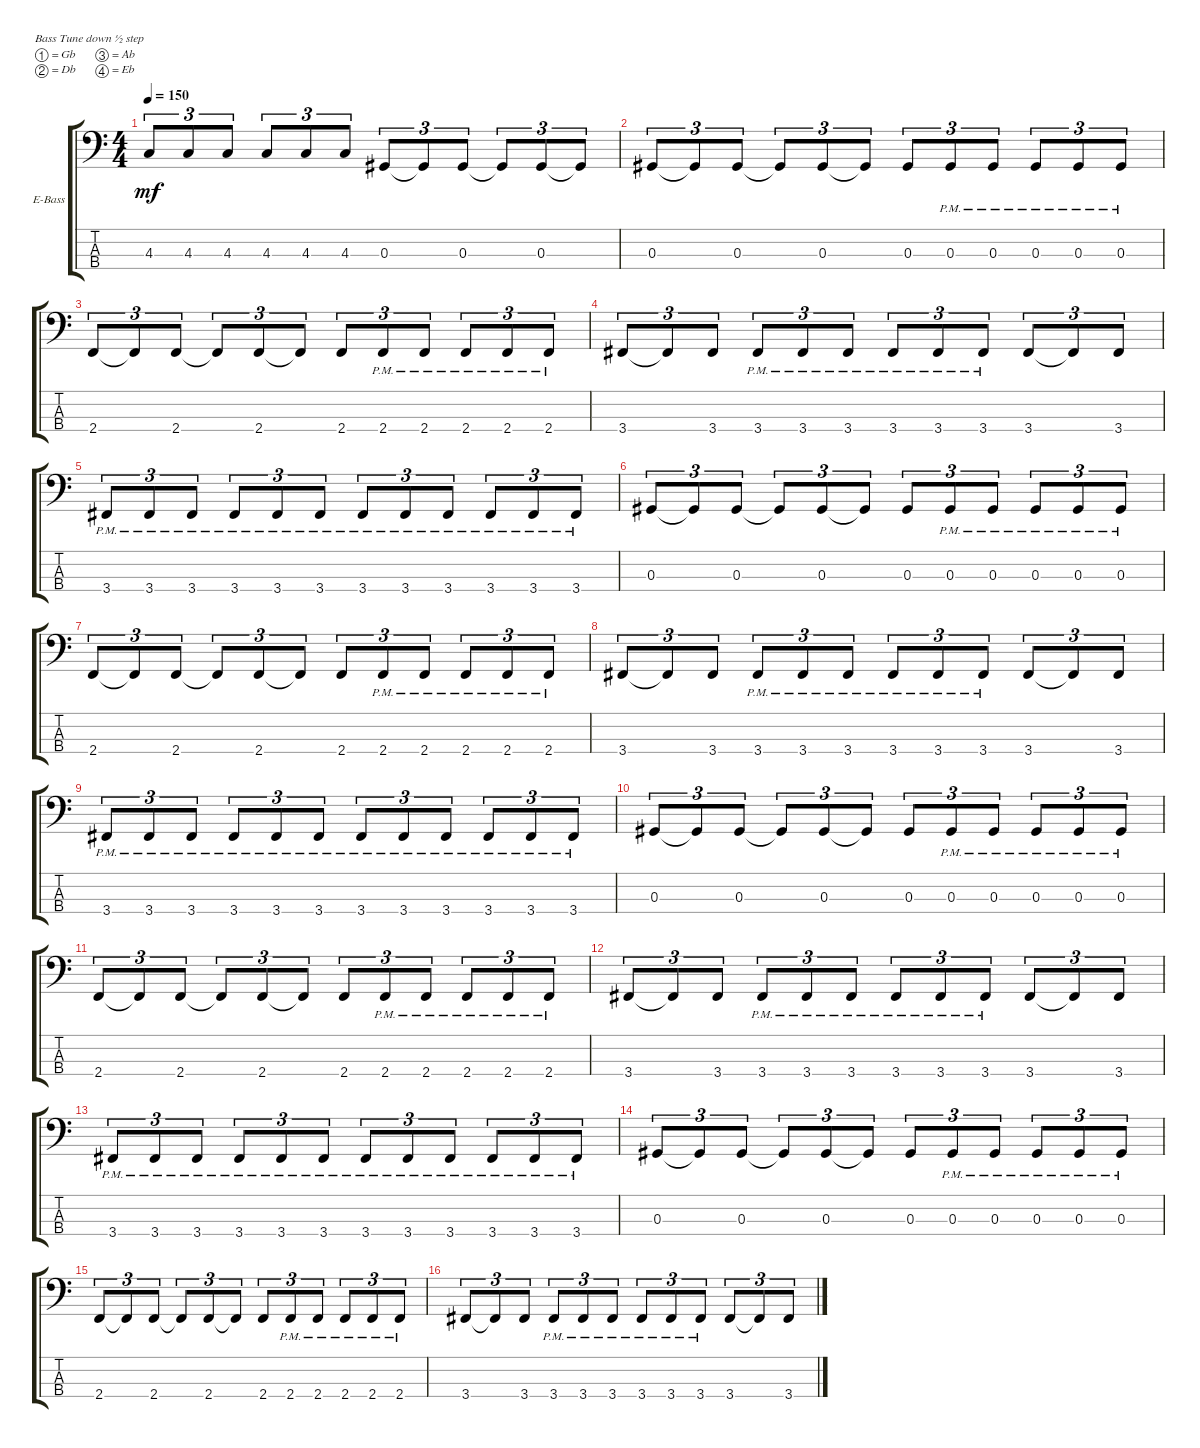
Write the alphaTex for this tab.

\bracketExtendMode groupsimilarinstruments
\firstSystemTrackNameOrientation horizontal
\otherSystemsTrackNameOrientation horizontal
\track ("Electric Bass" "E-Bass") {instrument electricbassfinger}
\staff {score tabs}
\tuning (Gb2 Db2 Ab1 Eb1)
\ts (4 4)
\tempo 150
\clef f4
\ks c
4.3.8{tu (3 2) dy mf} 4.3.8{tu (3 2)} 4.3.8{tu (3 2)} 4.3.8{tu (3 2)} 4.3.8{tu (3 2)} 4.3.8{tu (3 2)} 0.3.8{tu (3 2)} 0.3{t}.8{tu (3 2)} 0.3.8{tu (3 2)} 0.3{t}.8{tu (3 2)} 0.3.8{tu (3 2)} 0.3{t}.8{tu (3 2)} |
0.3.8{tu (3 2)} 0.3{t}.8{tu (3 2)} 0.3.8{tu (3 2)} 0.3{t}.8{tu (3 2)} 0.3.8{tu (3 2)} 0.3{t}.8{tu (3 2)} 0.3.8{tu (3 2)} 0.3{pm}.8{tu (3 2)} 0.3{pm}.8{tu (3 2)} 0.3{pm}.8{tu (3 2)} 0.3{pm}.8{tu (3 2)} 0.3{pm}.8{tu (3 2)} |
2.4.8{tu (3 2)} 2.4{t}.8{tu (3 2)} 2.4.8{tu (3 2)} 2.4{t}.8{tu (3 2)} 2.4.8{tu (3 2)} 2.4{t}.8{tu (3 2)} 2.4.8{tu (3 2)} 2.4{pm}.8{tu (3 2)} 2.4{pm}.8{tu (3 2)} 2.4{pm}.8{tu (3 2)} 2.4{pm}.8{tu (3 2)} 2.4{pm}.8{tu (3 2)} |
3.4.8{tu (3 2)} 3.4{t}.8{tu (3 2)} 3.4.8{tu (3 2)} 3.4{pm}.8{tu (3 2)} 3.4{pm}.8{tu (3 2)} 3.4{pm}.8{tu (3 2)} 3.4{pm}.8{tu (3 2)} 3.4{pm}.8{tu (3 2)} 3.4{pm}.8{tu (3 2)} 3.4.8{tu (3 2)} 3.4{t}.8{tu (3 2)} 3.4.8{tu (3 2)} |
3.4{pm}.8{tu (3 2)} 3.4{pm}.8{tu (3 2)} 3.4{pm}.8{tu (3 2)} 3.4{pm}.8{tu (3 2)} 3.4{pm}.8{tu (3 2)} 3.4{pm}.8{tu (3 2)} 3.4{pm}.8{tu (3 2)} 3.4{pm}.8{tu (3 2)} 3.4{pm}.8{tu (3 2)} 3.4{pm}.8{tu (3 2)} 3.4{pm}.8{tu (3 2)} 3.4{pm}.8{tu (3 2)} |
0.3.8{tu (3 2)} 0.3{t}.8{tu (3 2)} 0.3.8{tu (3 2)} 0.3{t}.8{tu (3 2)} 0.3.8{tu (3 2)} 0.3{t}.8{tu (3 2)} 0.3.8{tu (3 2)} 0.3{pm}.8{tu (3 2)} 0.3{pm}.8{tu (3 2)} 0.3{pm}.8{tu (3 2)} 0.3{pm}.8{tu (3 2)} 0.3{pm}.8{tu (3 2)} |
2.4.8{tu (3 2)} 2.4{t}.8{tu (3 2)} 2.4.8{tu (3 2)} 2.4{t}.8{tu (3 2)} 2.4.8{tu (3 2)} 2.4{t}.8{tu (3 2)} 2.4.8{tu (3 2)} 2.4{pm}.8{tu (3 2)} 2.4{pm}.8{tu (3 2)} 2.4{pm}.8{tu (3 2)} 2.4{pm}.8{tu (3 2)} 2.4{pm}.8{tu (3 2)} |
3.4.8{tu (3 2)} 3.4{t}.8{tu (3 2)} 3.4.8{tu (3 2)} 3.4{pm}.8{tu (3 2)} 3.4{pm}.8{tu (3 2)} 3.4{pm}.8{tu (3 2)} 3.4{pm}.8{tu (3 2)} 3.4{pm}.8{tu (3 2)} 3.4{pm}.8{tu (3 2)} 3.4.8{tu (3 2)} 3.4{t}.8{tu (3 2)} 3.4.8{tu (3 2)} |
3.4{pm}.8{tu (3 2)} 3.4{pm}.8{tu (3 2)} 3.4{pm}.8{tu (3 2)} 3.4{pm}.8{tu (3 2)} 3.4{pm}.8{tu (3 2)} 3.4{pm}.8{tu (3 2)} 3.4{pm}.8{tu (3 2)} 3.4{pm}.8{tu (3 2)} 3.4{pm}.8{tu (3 2)} 3.4{pm}.8{tu (3 2)} 3.4{pm}.8{tu (3 2)} 3.4{pm}.8{tu (3 2)} |
0.3.8{tu (3 2)} 0.3{t}.8{tu (3 2)} 0.3.8{tu (3 2)} 0.3{t}.8{tu (3 2)} 0.3.8{tu (3 2)} 0.3{t}.8{tu (3 2)} 0.3.8{tu (3 2)} 0.3{pm}.8{tu (3 2)} 0.3{pm}.8{tu (3 2)} 0.3{pm}.8{tu (3 2)} 0.3{pm}.8{tu (3 2)} 0.3{pm}.8{tu (3 2)} |
2.4.8{tu (3 2)} 2.4{t}.8{tu (3 2)} 2.4.8{tu (3 2)} 2.4{t}.8{tu (3 2)} 2.4.8{tu (3 2)} 2.4{t}.8{tu (3 2)} 2.4.8{tu (3 2)} 2.4{pm}.8{tu (3 2)} 2.4{pm}.8{tu (3 2)} 2.4{pm}.8{tu (3 2)} 2.4{pm}.8{tu (3 2)} 2.4{pm}.8{tu (3 2)} |
3.4.8{tu (3 2)} 3.4{t}.8{tu (3 2)} 3.4.8{tu (3 2)} 3.4{pm}.8{tu (3 2)} 3.4{pm}.8{tu (3 2)} 3.4{pm}.8{tu (3 2)} 3.4{pm}.8{tu (3 2)} 3.4{pm}.8{tu (3 2)} 3.4{pm}.8{tu (3 2)} 3.4.8{tu (3 2)} 3.4{t}.8{tu (3 2)} 3.4.8{tu (3 2)} |
3.4{pm}.8{tu (3 2)} 3.4{pm}.8{tu (3 2)} 3.4{pm}.8{tu (3 2)} 3.4{pm}.8{tu (3 2)} 3.4{pm}.8{tu (3 2)} 3.4{pm}.8{tu (3 2)} 3.4{pm}.8{tu (3 2)} 3.4{pm}.8{tu (3 2)} 3.4{pm}.8{tu (3 2)} 3.4{pm}.8{tu (3 2)} 3.4{pm}.8{tu (3 2)} 3.4{pm}.8{tu (3 2)} |
0.3.8{tu (3 2)} 0.3{t}.8{tu (3 2)} 0.3.8{tu (3 2)} 0.3{t}.8{tu (3 2)} 0.3.8{tu (3 2)} 0.3{t}.8{tu (3 2)} 0.3.8{tu (3 2)} 0.3{pm}.8{tu (3 2)} 0.3{pm}.8{tu (3 2)} 0.3{pm}.8{tu (3 2)} 0.3{pm}.8{tu (3 2)} 0.3{pm}.8{tu (3 2)} |
2.4.8{tu (3 2)} 2.4{t}.8{tu (3 2)} 2.4.8{tu (3 2)} 2.4{t}.8{tu (3 2)} 2.4.8{tu (3 2)} 2.4{t}.8{tu (3 2)} 2.4.8{tu (3 2)} 2.4{pm}.8{tu (3 2)} 2.4{pm}.8{tu (3 2)} 2.4{pm}.8{tu (3 2)} 2.4{pm}.8{tu (3 2)} 2.4{pm}.8{tu (3 2)} |
3.4.8{tu (3 2)} 3.4{t}.8{tu (3 2)} 3.4.8{tu (3 2)} 3.4{pm}.8{tu (3 2)} 3.4{pm}.8{tu (3 2)} 3.4{pm}.8{tu (3 2)} 3.4{pm}.8{tu (3 2)} 3.4{pm}.8{tu (3 2)} 3.4{pm}.8{tu (3 2)} 3.4.8{tu (3 2)} 3.4{t}.8{tu (3 2)} 3.4.8{tu (3 2)}
